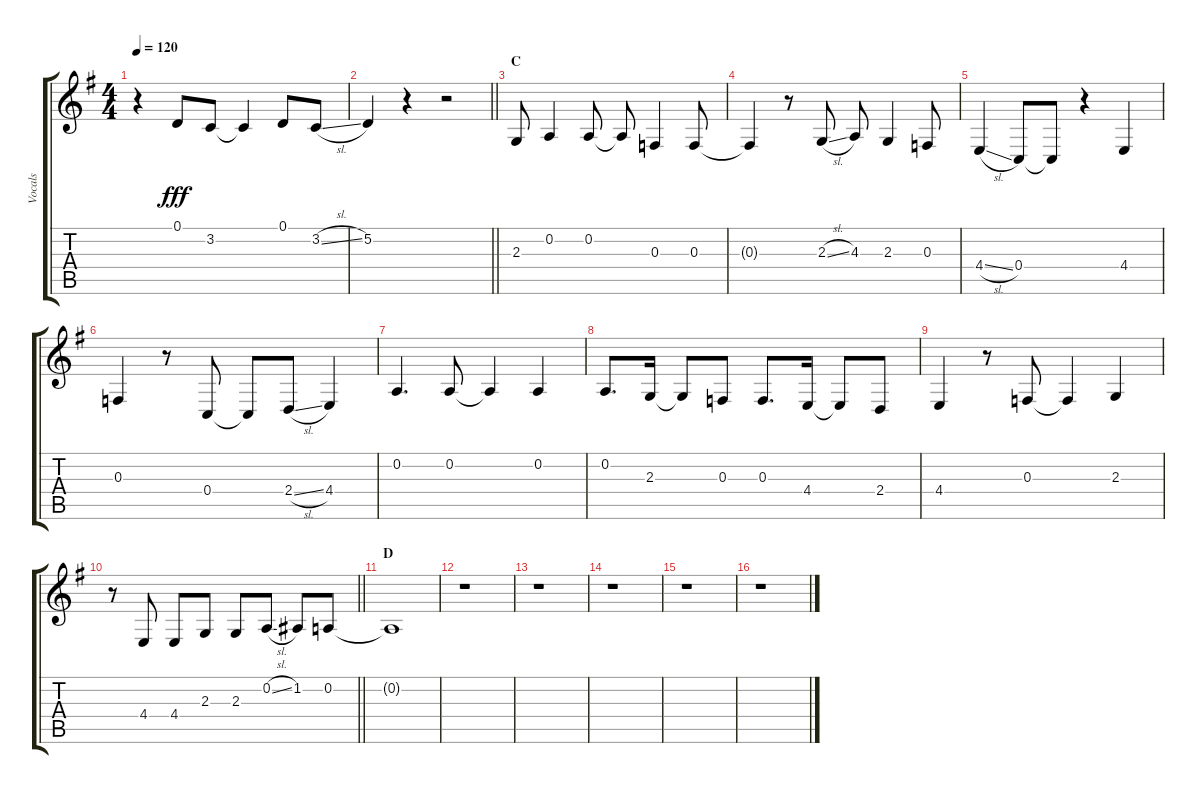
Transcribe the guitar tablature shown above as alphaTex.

\track ("Vocals" "Vocals") {instrument voiceoohs}
\staff {score tabs}
\tuning (D4 A3 F3 C3 G2 D2) {hide}
\ts (4 4)
\tempo 120
\clef g2
\ks g
r.4{dy fff} 0.1.8 3.2.8 3.2{t}.4 0.1.8 3.2{sl}.8 |
\barLineRight lightlight
5.2.4 r.4 r.2 |
\section ("" "C")
2.3.8 0.2.4 0.2.8 0.2{t}.8 0.3.4 0.3.8 |
0.3{t}.4 r.8 2.3{sl}.8 4.3.8 2.3.4 0.3.8 |
4.4{sl}.4 0.4.8 0.4{t}.8 r.4 4.4.4 |
0.3.4 r.8 0.4.8 0.4{t}.8 2.4{sl}.8 4.4.4 |
0.2.4{d} 0.2.8 0.2{t}.4 0.2.4 |
0.2.8{d} 2.3.16 2.3{t}.8 0.3.8 0.3.8{d} 4.4.16 4.4{t}.8 2.4.8 |
4.4.4 r.8 0.3.8 0.3{t}.4 2.3.4 |
\barLineRight lightlight
r.8 4.4.8 4.4.8 2.3.8 2.3.8 0.2{sl}.8 1.2.8 0.2.8 |
\section ("" "D")
0.2{t}.1 |
r.1 |
r.1 |
r.1 |
r.1 |
r.1
